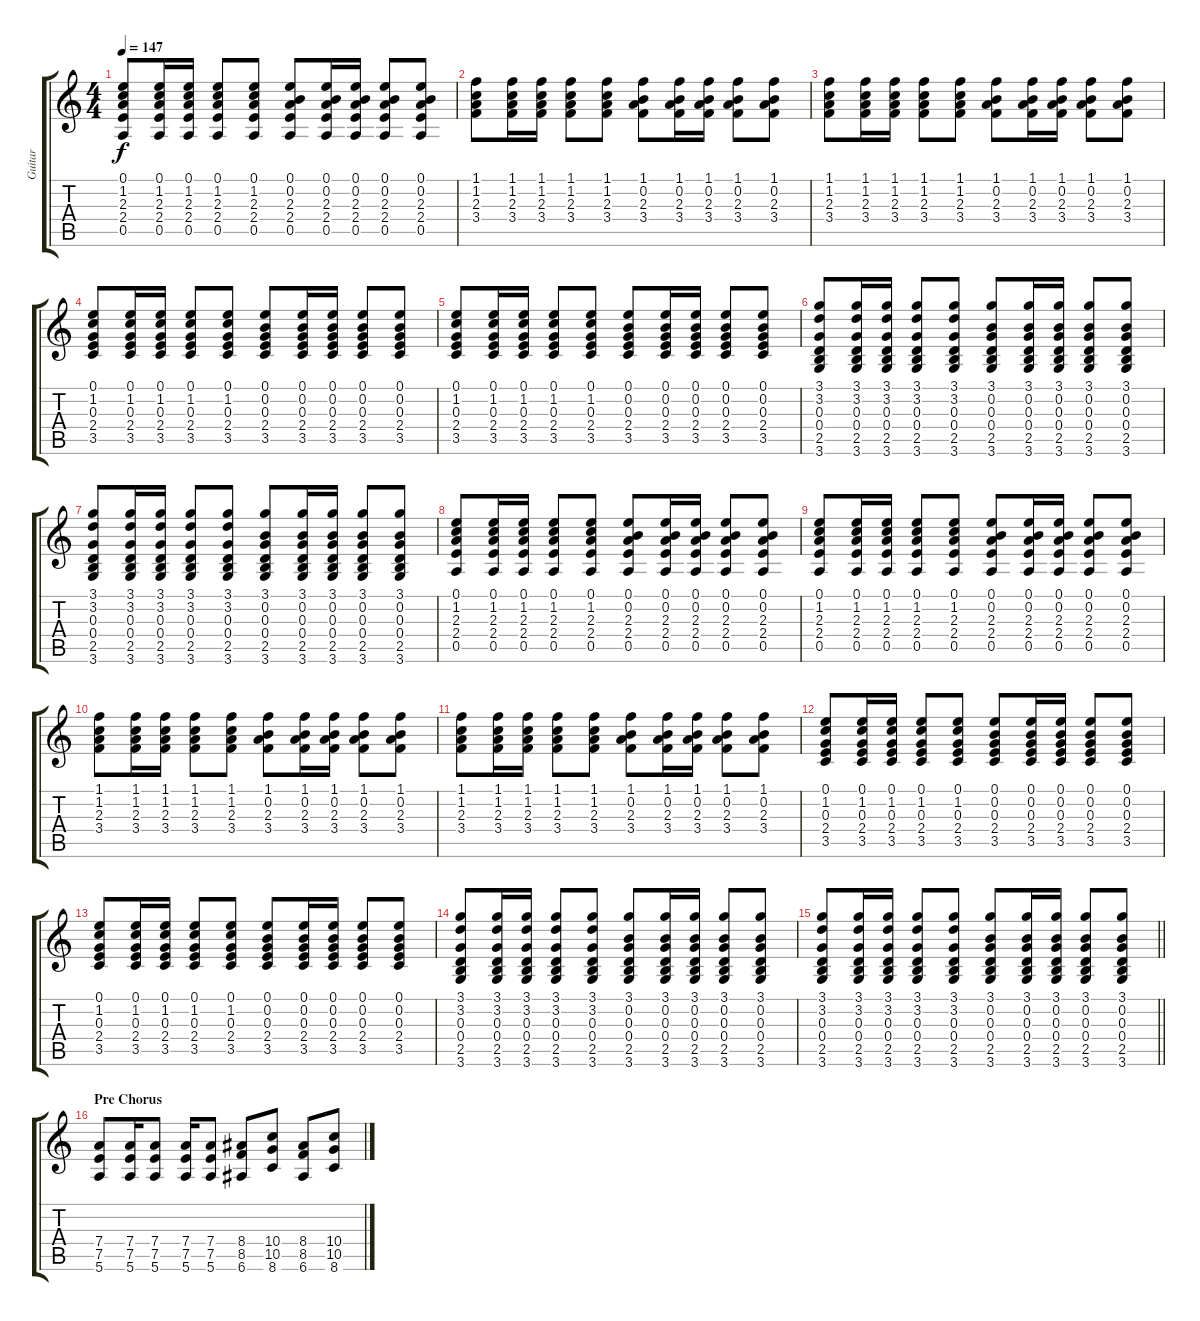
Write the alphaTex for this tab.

\track ("Guitar" "Guitar") {instrument distortionguitar}
\staff {score tabs}
\tuning (E4 B3 G3 D3 A2 E2) {hide}
\ts (4 4)
\tempo 147
\clef g2
\ks aminor
(0.1 1.2 2.3 2.4 0.5).8{dy f} (0.1 1.2 2.3 2.4 0.5).16 (0.1 1.2 2.3 2.4 0.5).16 (0.1 1.2 2.3 2.4 0.5).8 (0.1 1.2 2.3 2.4 0.5).8 (0.1 0.2 2.3 2.4 0.5).8 (0.1 0.2 2.3 2.4 0.5).16 (0.1 0.2 2.3 2.4 0.5).16 (0.1 0.2 2.3 2.4 0.5).8 (0.1 0.2 2.3 2.4 0.5).8 |
(1.1 1.2 2.3 3.4).8 (1.1 1.2 2.3 3.4).16 (1.1 1.2 2.3 3.4).16 (1.1 1.2 2.3 3.4).8 (1.1 1.2 2.3 3.4).8 (1.1 0.2 2.3 3.4).8 (1.1 0.2 2.3 3.4).16 (1.1 0.2 2.3 3.4).16 (1.1 0.2 2.3 3.4).8 (1.1 0.2 2.3 3.4).8 |
(1.1 1.2 2.3 3.4).8 (1.1 1.2 2.3 3.4).16 (1.1 1.2 2.3 3.4).16 (1.1 1.2 2.3 3.4).8 (1.1 1.2 2.3 3.4).8 (1.1 0.2 2.3 3.4).8 (1.1 0.2 2.3 3.4).16 (1.1 0.2 2.3 3.4).16 (1.1 0.2 2.3 3.4).8 (1.1 0.2 2.3 3.4).8 |
(0.1 1.2 0.3 2.4 3.5).8 (0.1 1.2 0.3 2.4 3.5).16 (0.1 1.2 0.3 2.4 3.5).16 (0.1 1.2 0.3 2.4 3.5).8 (0.1 1.2 0.3 2.4 3.5).8 (0.1 0.2 0.3 2.4 3.5).8 (0.1 0.2 0.3 2.4 3.5).16 (0.1 0.2 0.3 2.4 3.5).16 (0.1 0.2 0.3 2.4 3.5).8 (0.1 0.2 0.3 2.4 3.5).8 |
(0.1 1.2 0.3 2.4 3.5).8 (0.1 1.2 0.3 2.4 3.5).16 (0.1 1.2 0.3 2.4 3.5).16 (0.1 1.2 0.3 2.4 3.5).8 (0.1 1.2 0.3 2.4 3.5).8 (0.1 0.2 0.3 2.4 3.5).8 (0.1 0.2 0.3 2.4 3.5).16 (0.1 0.2 0.3 2.4 3.5).16 (0.1 0.2 0.3 2.4 3.5).8 (0.1 0.2 0.3 2.4 3.5).8 |
(3.1 3.2 0.3 0.4 2.5 3.6).8 (3.1 3.2 0.3 0.4 2.5 3.6).16 (3.1 3.2 0.3 0.4 2.5 3.6).16 (3.1 3.2 0.3 0.4 2.5 3.6).8 (3.1 3.2 0.3 0.4 2.5 3.6).8 (3.1 0.2 0.3 0.4 2.5 3.6).8 (3.1 0.2 0.3 0.4 2.5 3.6).16 (3.1 0.2 0.3 0.4 2.5 3.6).16 (3.1 0.2 0.3 0.4 2.5 3.6).8 (3.1 0.2 0.3 0.4 2.5 3.6).8 |
(3.1 3.2 0.3 0.4 2.5 3.6).8 (3.1 3.2 0.3 0.4 2.5 3.6).16 (3.1 3.2 0.3 0.4 2.5 3.6).16 (3.1 3.2 0.3 0.4 2.5 3.6).8 (3.1 3.2 0.3 0.4 2.5 3.6).8 (3.1 0.2 0.3 0.4 2.5 3.6).8 (3.1 0.2 0.3 0.4 2.5 3.6).16 (3.1 0.2 0.3 0.4 2.5 3.6).16 (3.1 0.2 0.3 0.4 2.5 3.6).8 (3.1 0.2 0.3 0.4 2.5 3.6).8 |
(0.1 1.2 2.3 2.4 0.5).8 (0.1 1.2 2.3 2.4 0.5).16 (0.1 1.2 2.3 2.4 0.5).16 (0.1 1.2 2.3 2.4 0.5).8 (0.1 1.2 2.3 2.4 0.5).8 (0.1 0.2 2.3 2.4 0.5).8 (0.1 0.2 2.3 2.4 0.5).16 (0.1 0.2 2.3 2.4 0.5).16 (0.1 0.2 2.3 2.4 0.5).8 (0.1 0.2 2.3 2.4 0.5).8 |
(0.1 1.2 2.3 2.4 0.5).8 (0.1 1.2 2.3 2.4 0.5).16 (0.1 1.2 2.3 2.4 0.5).16 (0.1 1.2 2.3 2.4 0.5).8 (0.1 1.2 2.3 2.4 0.5).8 (0.1 0.2 2.3 2.4 0.5).8 (0.1 0.2 2.3 2.4 0.5).16 (0.1 0.2 2.3 2.4 0.5).16 (0.1 0.2 2.3 2.4 0.5).8 (0.1 0.2 2.3 2.4 0.5).8 |
(1.1 1.2 2.3 3.4).8 (1.1 1.2 2.3 3.4).16 (1.1 1.2 2.3 3.4).16 (1.1 1.2 2.3 3.4).8 (1.1 1.2 2.3 3.4).8 (1.1 0.2 2.3 3.4).8 (1.1 0.2 2.3 3.4).16 (1.1 0.2 2.3 3.4).16 (1.1 0.2 2.3 3.4).8 (1.1 0.2 2.3 3.4).8 |
(1.1 1.2 2.3 3.4).8 (1.1 1.2 2.3 3.4).16 (1.1 1.2 2.3 3.4).16 (1.1 1.2 2.3 3.4).8 (1.1 1.2 2.3 3.4).8 (1.1 0.2 2.3 3.4).8 (1.1 0.2 2.3 3.4).16 (1.1 0.2 2.3 3.4).16 (1.1 0.2 2.3 3.4).8 (1.1 0.2 2.3 3.4).8 |
(0.1 1.2 0.3 2.4 3.5).8 (0.1 1.2 0.3 2.4 3.5).16 (0.1 1.2 0.3 2.4 3.5).16 (0.1 1.2 0.3 2.4 3.5).8 (0.1 1.2 0.3 2.4 3.5).8 (0.1 0.2 0.3 2.4 3.5).8 (0.1 0.2 0.3 2.4 3.5).16 (0.1 0.2 0.3 2.4 3.5).16 (0.1 0.2 0.3 2.4 3.5).8 (0.1 0.2 0.3 2.4 3.5).8 |
(0.1 1.2 0.3 2.4 3.5).8 (0.1 1.2 0.3 2.4 3.5).16 (0.1 1.2 0.3 2.4 3.5).16 (0.1 1.2 0.3 2.4 3.5).8 (0.1 1.2 0.3 2.4 3.5).8 (0.1 0.2 0.3 2.4 3.5).8 (0.1 0.2 0.3 2.4 3.5).16 (0.1 0.2 0.3 2.4 3.5).16 (0.1 0.2 0.3 2.4 3.5).8 (0.1 0.2 0.3 2.4 3.5).8 |
(3.1 3.2 0.3 0.4 2.5 3.6).8 (3.1 3.2 0.3 0.4 2.5 3.6).16 (3.1 3.2 0.3 0.4 2.5 3.6).16 (3.1 3.2 0.3 0.4 2.5 3.6).8 (3.1 3.2 0.3 0.4 2.5 3.6).8 (3.1 0.2 0.3 0.4 2.5 3.6).8 (3.1 0.2 0.3 0.4 2.5 3.6).16 (3.1 0.2 0.3 0.4 2.5 3.6).16 (3.1 0.2 0.3 0.4 2.5 3.6).8 (3.1 0.2 0.3 0.4 2.5 3.6).8 |
\barLineRight lightlight
(3.1 3.2 0.3 0.4 2.5 3.6).8 (3.1 3.2 0.3 0.4 2.5 3.6).16 (3.1 3.2 0.3 0.4 2.5 3.6).16 (3.1 3.2 0.3 0.4 2.5 3.6).8 (3.1 3.2 0.3 0.4 2.5 3.6).8 (3.1 0.2 0.3 0.4 2.5 3.6).8 (3.1 0.2 0.3 0.4 2.5 3.6).16 (3.1 0.2 0.3 0.4 2.5 3.6).16 (3.1 0.2 0.3 0.4 2.5 3.6).8 (3.1 0.2 0.3 0.4 2.5 3.6).8 |
\section ("" "Pre Chorus")
(7.4 7.5 5.6).8 (7.4 7.5 5.6).16 (7.4 7.5 5.6).8 (7.4 7.5 5.6).16 (7.4 7.5 5.6).8 (8.4 8.5 6.6).8 (10.4 10.5 8.6).8 (8.4 8.5 6.6).8 (10.4 10.5 8.6).8
